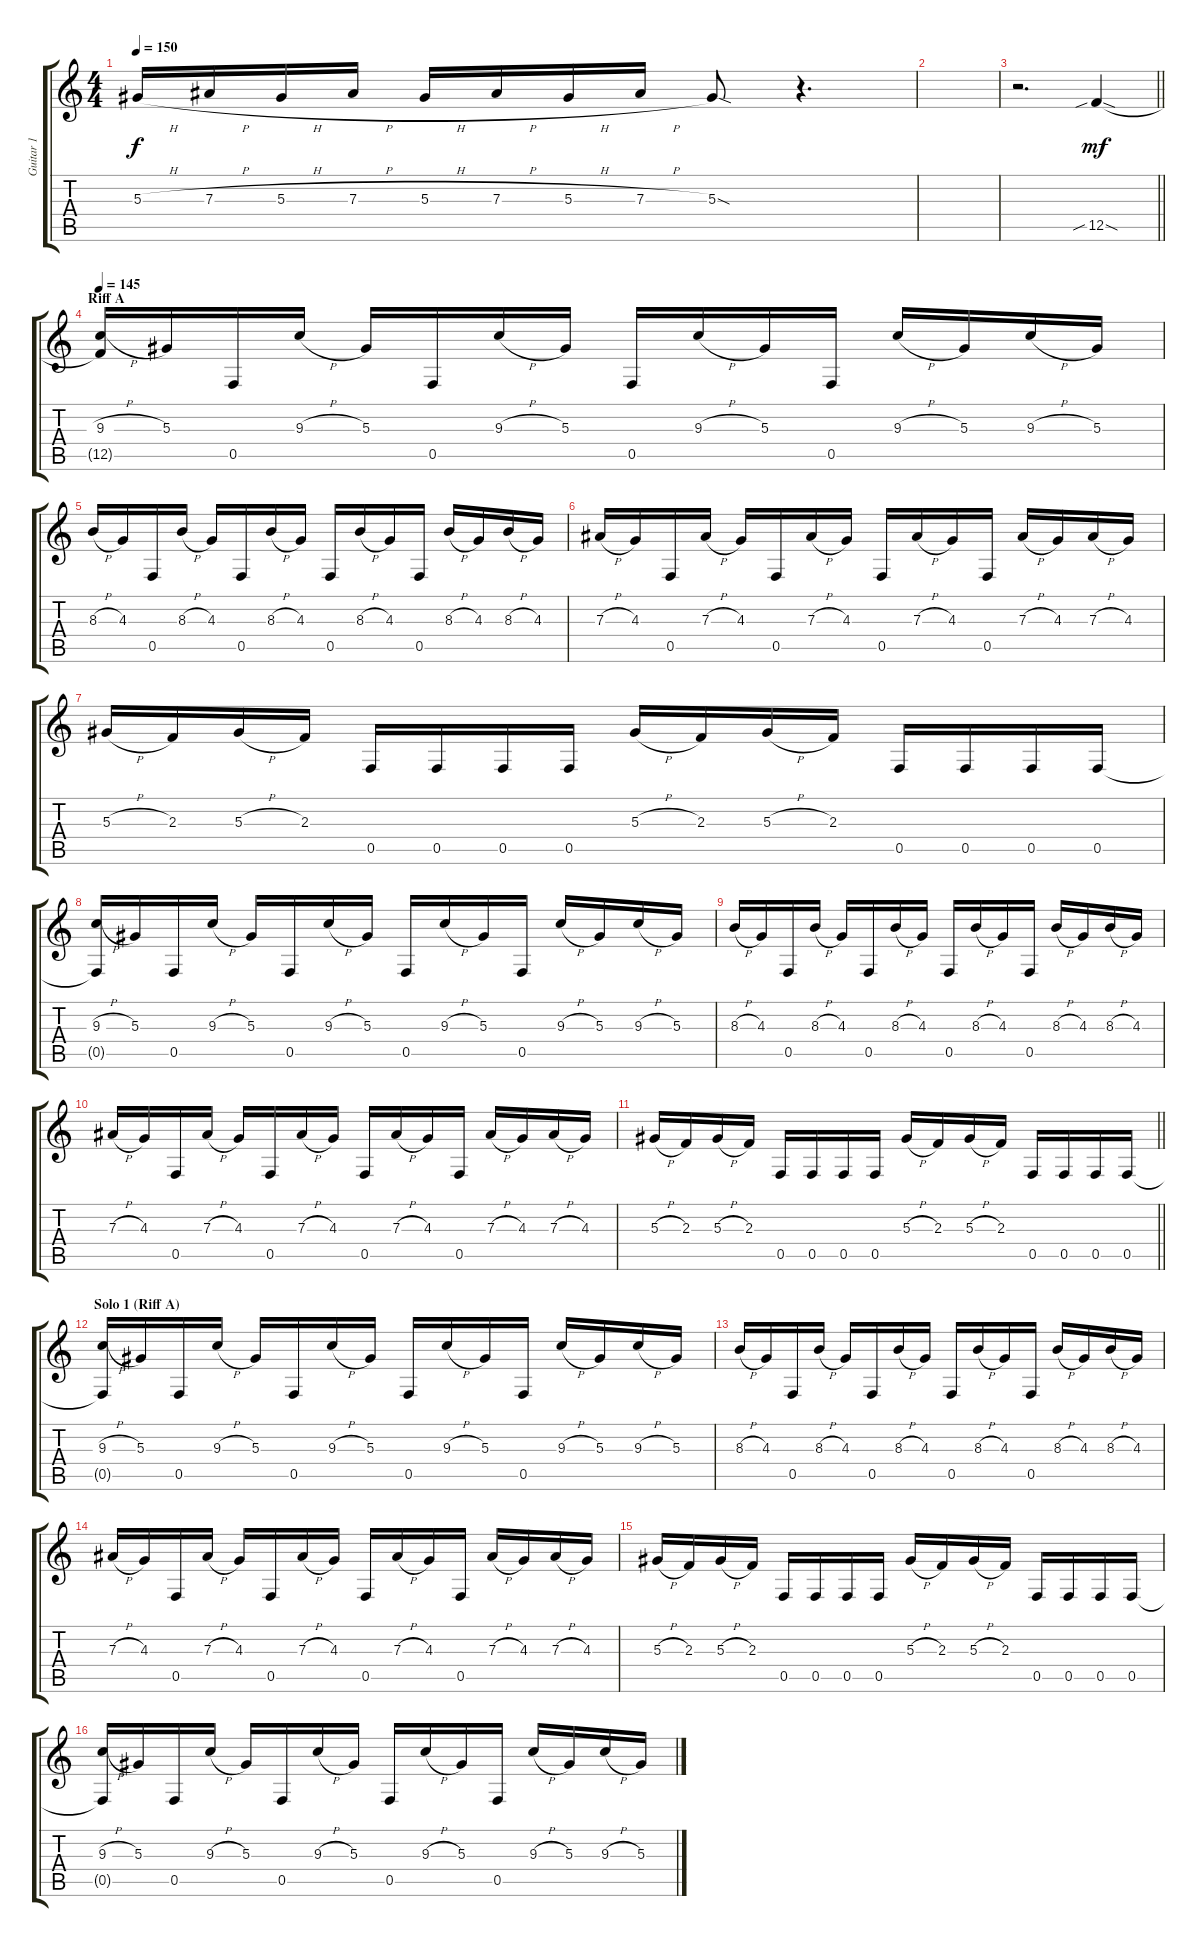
\track ("Guitar 1" "Guitar 1") {instrument distortionguitar}
\staff {score tabs}
\tuning (C4 G3 Eb3 Bb2 F2 C2) {hide}
\ts (4 4)
\tempo 150
\clef g2
\ks c
5.3{h}.16{dy f} 7.3{h}.16 5.3{h}.16 7.3{h}.16 5.3{h}.16 7.3{h}.16 5.3{h}.16 7.3{h}.16 5.3{sod}.8 r.4{d} |
|
\barLineRight lightlight
r.2{d} 12.5{sib sod}.4{dy mf} |
\section ("" "Riff A")
\tempo 145
(9.3{h} 12.5{t}).16 5.3.16 0.5.16 9.3{h}.16 5.3.16 0.5.16 9.3{h}.16 5.3.16 0.5.16 9.3{h}.16 5.3.16 0.5.16 9.3{h}.16 5.3.16 9.3{h}.16 5.3.16 |
8.3{h}.16 4.3.16 0.5.16 8.3{h}.16 4.3.16 0.5.16 8.3{h}.16 4.3.16 0.5.16 8.3{h}.16 4.3.16 0.5.16 8.3{h}.16 4.3.16 8.3{h}.16 4.3.16 |
7.3{h}.16 4.3.16 0.5.16 7.3{h}.16 4.3.16 0.5.16 7.3{h}.16 4.3.16 0.5.16 7.3{h}.16 4.3.16 0.5.16 7.3{h}.16 4.3.16 7.3{h}.16 4.3.16 |
5.3{h}.16 2.3.16 5.3{h}.16 2.3.16 0.5.16 0.5.16 0.5.16 0.5.16 5.3{h}.16 2.3.16 5.3{h}.16 2.3.16 0.5.16 0.5.16 0.5.16 0.5.16 |
(9.3{h} 0.5{t}).16 5.3.16 0.5.16 9.3{h}.16 5.3.16 0.5.16 9.3{h}.16 5.3.16 0.5.16 9.3{h}.16 5.3.16 0.5.16 9.3{h}.16 5.3.16 9.3{h}.16 5.3.16 |
8.3{h}.16 4.3.16 0.5.16 8.3{h}.16 4.3.16 0.5.16 8.3{h}.16 4.3.16 0.5.16 8.3{h}.16 4.3.16 0.5.16 8.3{h}.16 4.3.16 8.3{h}.16 4.3.16 |
7.3{h}.16 4.3.16 0.5.16 7.3{h}.16 4.3.16 0.5.16 7.3{h}.16 4.3.16 0.5.16 7.3{h}.16 4.3.16 0.5.16 7.3{h}.16 4.3.16 7.3{h}.16 4.3.16 |
\barLineRight lightlight
5.3{h}.16 2.3.16 5.3{h}.16 2.3.16 0.5.16 0.5.16 0.5.16 0.5.16 5.3{h}.16 2.3.16 5.3{h}.16 2.3.16 0.5.16 0.5.16 0.5.16 0.5.16 |
\section ("" "Solo 1 (Riff A)")
(9.3{h} 0.5{t}).16 5.3.16 0.5.16 9.3{h}.16 5.3.16 0.5.16 9.3{h}.16 5.3.16 0.5.16 9.3{h}.16 5.3.16 0.5.16 9.3{h}.16 5.3.16 9.3{h}.16 5.3.16 |
8.3{h}.16 4.3.16 0.5.16 8.3{h}.16 4.3.16 0.5.16 8.3{h}.16 4.3.16 0.5.16 8.3{h}.16 4.3.16 0.5.16 8.3{h}.16 4.3.16 8.3{h}.16 4.3.16 |
7.3{h}.16 4.3.16 0.5.16 7.3{h}.16 4.3.16 0.5.16 7.3{h}.16 4.3.16 0.5.16 7.3{h}.16 4.3.16 0.5.16 7.3{h}.16 4.3.16 7.3{h}.16 4.3.16 |
5.3{h}.16 2.3.16 5.3{h}.16 2.3.16 0.5.16 0.5.16 0.5.16 0.5.16 5.3{h}.16 2.3.16 5.3{h}.16 2.3.16 0.5.16 0.5.16 0.5.16 0.5.16 |
(9.3{h} 0.5{t}).16 5.3.16 0.5.16 9.3{h}.16 5.3.16 0.5.16 9.3{h}.16 5.3.16 0.5.16 9.3{h}.16 5.3.16 0.5.16 9.3{h}.16 5.3.16 9.3{h}.16 5.3.16
